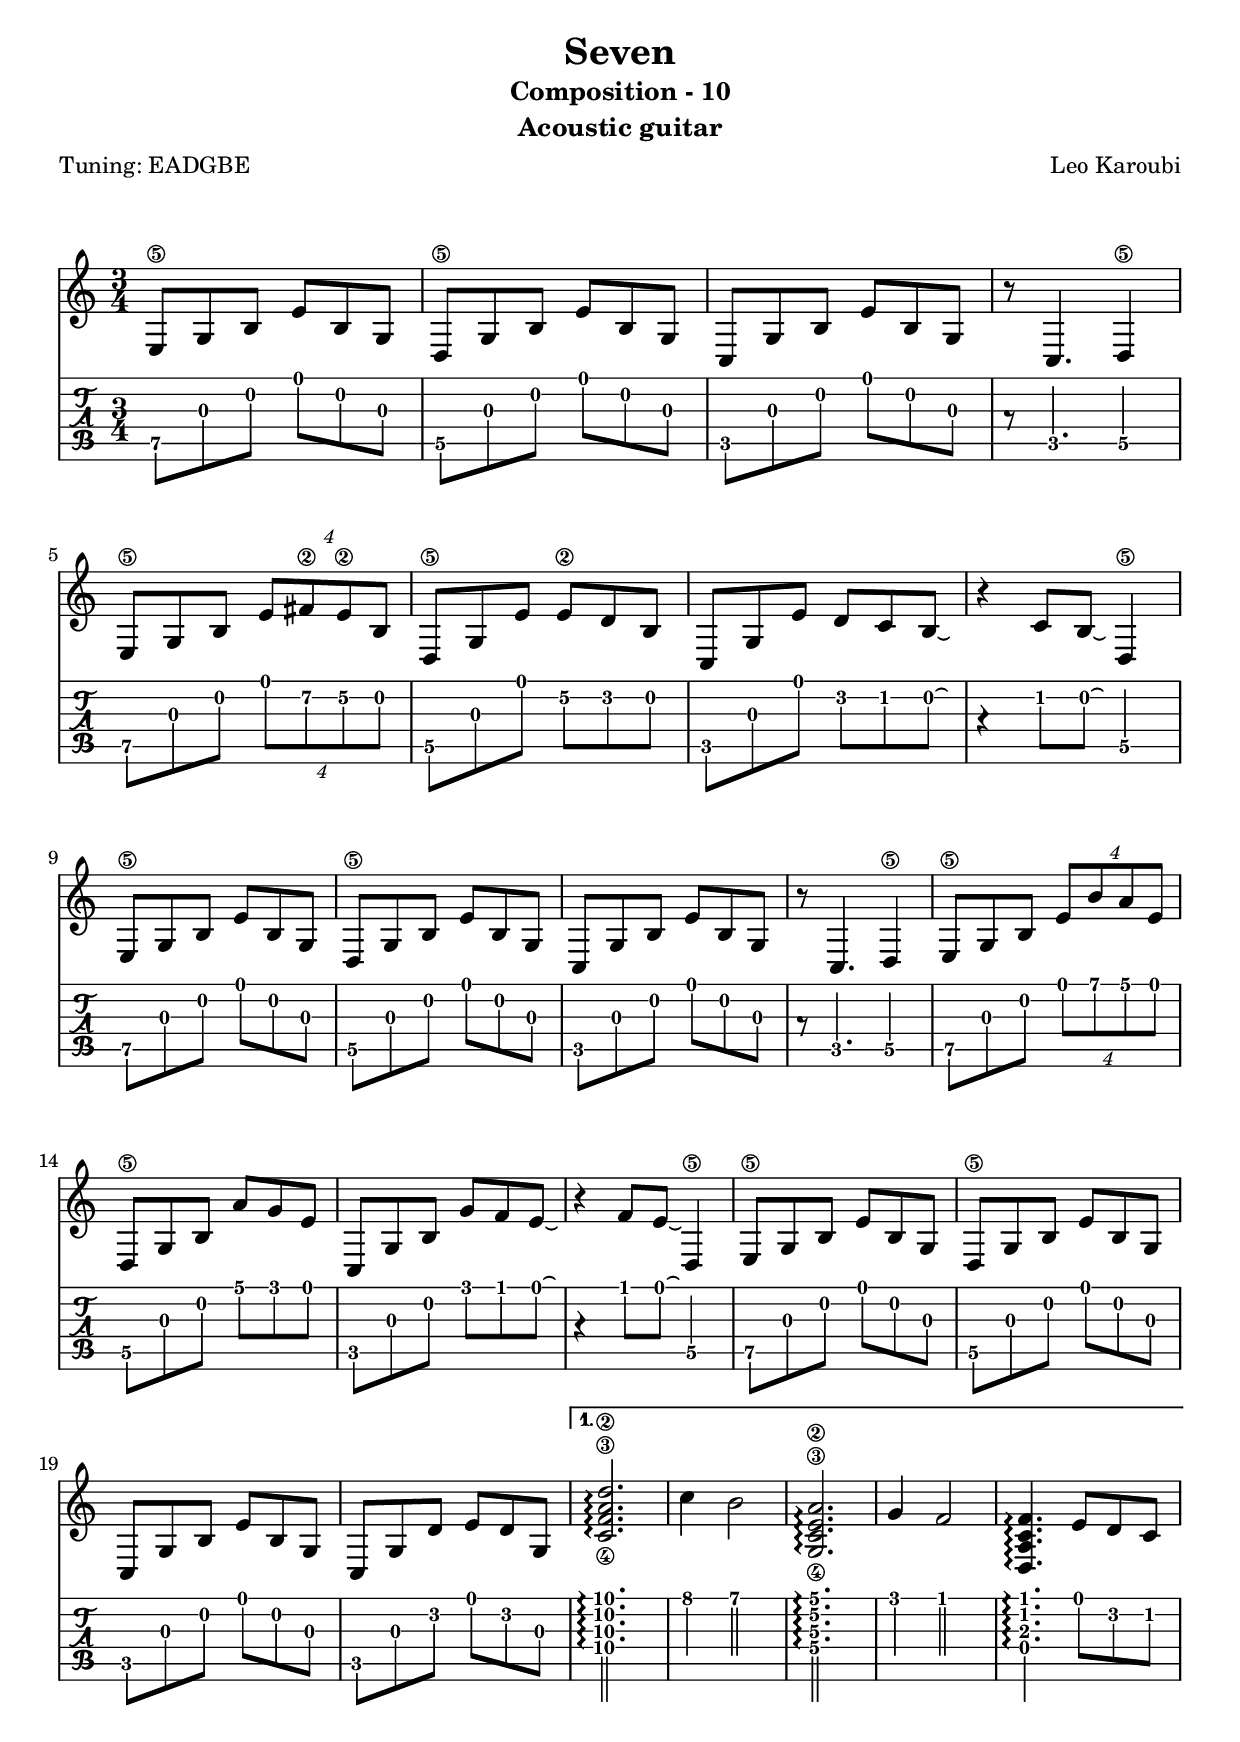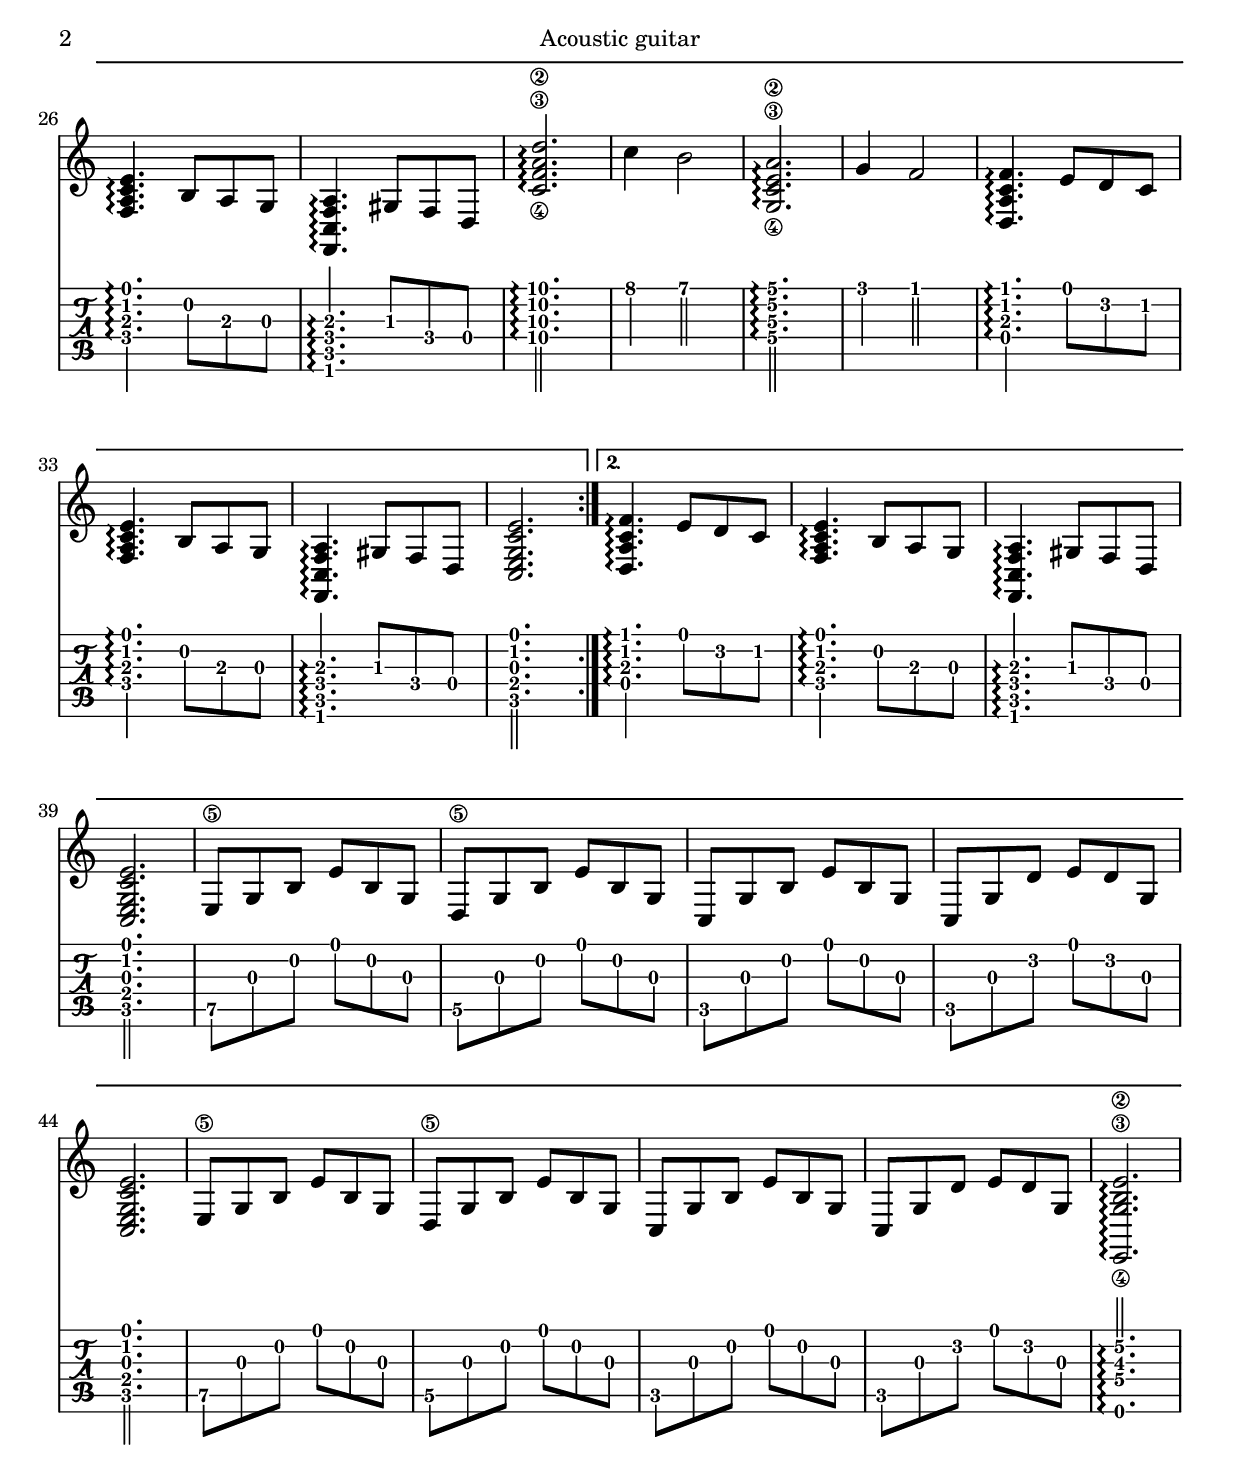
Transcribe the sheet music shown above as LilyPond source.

\version "2.22.1"
\include "english.ly"
\header {
  title = "Seven"
  subtitle = "Composition - 10"
  instrument = "Acoustic guitar"
  meter = "Tuning: EADGBE"
  arranger = "Leo Karoubi"
  % composer = "Leo Karoubi"
}

\layout { 
  indent = 0.0\cm 
  #(layout-set-staff-size 21)
  \context {
    \Score
    \override Glissando.thickness = #3
    \override Glissando.style = #'trill
    \override SpacingSpanner.common-shortest-duration = #(ly:make-moment 1/16)
  }
}

\markup { 
  \vspace #1
}

timeSign = 3/4
harmTwelveMarkup = \harmonic -\markup { \center-align \abs-fontsize #8 { harm .12 }}
harmSevenMarkup = \harmonic -\markup { \center-align \abs-fontsize #8 { harm .7 }}

rallentendo = -\markup { \abs-fontsize #10 { rallentendo }}

intro = {
    e8\5[ g b] e'[ b g] |
    d8\5[ g b] e'[ b g] |
    c8[ g b] e'[ b g] |
    r8 c4. d4\5 |

    e8\5[ g b] \tuplet 4/3 { e' f-sharp'\2 e'\2 b } |
    d8\5[ g e'] e'\2[ d' b] |
    c8[ g e'] d'[ c' b\laissezVibrer] |
    r4 c'8[ b\laissezVibrer] d4\5 |

    e8\5[ g b] e'[ b g] |
    d8\5[ g b] e'[ b g] |
    c8[ g b] e'[ b g] |
    r8 c4. d4\5 |

    e8\5[ g b] \tuplet 4/3 { e' b' a' e'} |
    d8\5[ g b] a'8[ g' e'] |
    c8[ g b] g'8[ f' e'\laissezVibrer] |
    r4 f'8[ e'\laissezVibrer] d4\5 |

    e8\5[ g b] e'[ b g] |
    d8\5[ g b] e'[ b g] |
    c8[ g b] e'[ b g] |

    c8[ g d'] e'[ d' g] |
}

main = {
    <c'\4 f'\3 a'\2 d''>2.\arpeggio |
    c''4 b'2 |
    <g\4 c'\3 e'\2 a'>2.\arpeggio |
    g'4 f'2 |
    <d a c' f'>4.\arpeggio e'8[ d' c'] |
    <f a c' e'>4.\arpeggio b 8[ a g] |
    <f, c f a>4.\arpeggio g-sharp8[ f d] |

    <c'\4 f'\3 a'\2 d''>2.\arpeggio |
    c''4 b'2 |
    <g\4 c'\3 e'\2 a'>2.\arpeggio |
    g'4 f'2 |
    <d a c' f'>4.\arpeggio e'8[ d' c'] |
    <f a c' e'>4.\arpeggio b 8[ a g] |
    <f, c f a>4.\arpeggio g-sharp8[ f d] |

    <c e g c' e'>2.
}

outro = {
    <d a c' f'>4.\arpeggio e'8[ d' c'] |
    <f a c' e'>4.\arpeggio b 8[ a g] |
    <f, c f a>4.\arpeggio g-sharp8[ f d] |
    <c e g c' e'>2.

    e8\5[ g b] e'[ b g] |
    d8\5[ g b] e'[ b g] |
    c8[ g b] e'[ b g] |
    c8[ g d'] e'[ d' g] |
    <c e g c' e'>2.

    e8\5[ g b] e'[ b g] |
    d8\5[ g b] e'[ b g] |
    c8[ g b] e'[ b g] |
    c8[ g d'] e'[ d' g] |
    <e, g\4 b\3 e'\2>2.\arpeggio |
}

full_part = {
    \repeat volta 2 {
      \intro
    }
    \alternative {
      { \main }
      { \outro }
    }
}

\score {
    <<
    \new Staff {
        \clef "G"
        \time \timeSign
        \full_part
    }
    \new TabStaff {
        \set TabStaff.minimumFret = #0
        \time \timeSign
        \tabFullNotation
        \full_part
    }
    >>
}
